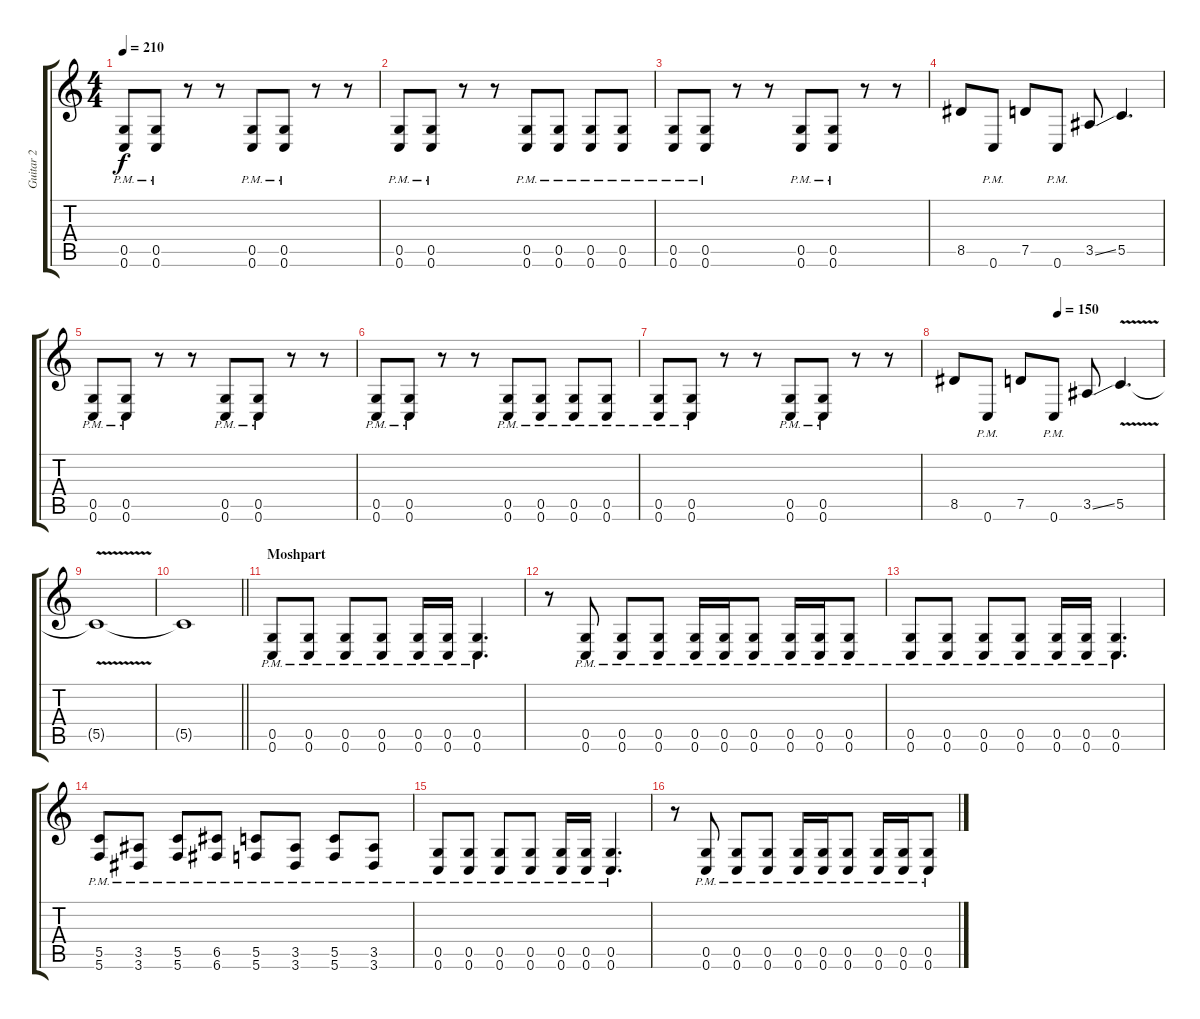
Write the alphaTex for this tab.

\track ("Guitar 2" "Guitar 2") {instrument overdrivenguitar}
\staff {score tabs}
\tuning (D4 A3 F3 C3 G2 C2) {hide}
\ts (4 4)
\tempo 210
\clef g2
\ks c
(0.5{pm} 0.6{pm}).8{dy f} (0.5{pm} 0.6{pm}).8 r.8 r.8 (0.5{pm} 0.6{pm}).8 (0.5{pm} 0.6{pm}).8 r.8 r.8 |
(0.5{pm} 0.6{pm}).8 (0.5{pm} 0.6{pm}).8 r.8 r.8 (0.5{pm} 0.6{pm}).8 (0.5{pm} 0.6{pm}).8 (0.5{pm} 0.6{pm}).8 (0.5{pm} 0.6{pm}).8 |
(0.5{pm} 0.6{pm}).8 (0.5{pm} 0.6{pm}).8 r.8 r.8 (0.5{pm} 0.6{pm}).8 (0.5{pm} 0.6{pm}).8 r.8 r.8 |
8.5.8 0.6{pm}.8 7.5.8 0.6{pm}.8 3.5{ss}.8 5.5.4{d} |
(0.5{pm} 0.6{pm}).8 (0.5{pm} 0.6{pm}).8 r.8 r.8 (0.5{pm} 0.6{pm}).8 (0.5{pm} 0.6{pm}).8 r.8 r.8 |
(0.5{pm} 0.6{pm}).8 (0.5{pm} 0.6{pm}).8 r.8 r.8 (0.5{pm} 0.6{pm}).8 (0.5{pm} 0.6{pm}).8 (0.5{pm} 0.6{pm}).8 (0.5{pm} 0.6{pm}).8 |
(0.5{pm} 0.6{pm}).8 (0.5{pm} 0.6{pm}).8 r.8 r.8 (0.5{pm} 0.6{pm}).8 (0.5{pm} 0.6{pm}).8 r.8 r.8 |
\tempo (150 0.5)
8.5.8 0.6{pm}.8 7.5.8 0.6{pm}.8 3.5{ss}.8 5.5{v}.4{d} |
5.5{t}.1 |
\barLineRight lightlight
5.5{t}.1 |
\section ("" "Moshpart")
(0.5{pm} 0.6{pm}).8 (0.5{pm} 0.6{pm}).8 (0.5{pm} 0.6{pm}).8 (0.5{pm} 0.6{pm}).8 (0.5{pm} 0.6{pm}).16 (0.5{pm} 0.6{pm}).16 (0.5{pm} 0.6{pm}).4{d} |
r.8 (0.5{pm} 0.6{pm}).8 (0.5{pm} 0.6{pm}).8 (0.5{pm} 0.6{pm}).8 (0.5{pm} 0.6{pm}).16 (0.5{pm} 0.6{pm}).16 (0.5{pm} 0.6{pm}).8 (0.5{pm} 0.6{pm}).16 (0.5{pm} 0.6{pm}).16 (0.5{pm} 0.6{pm}).8 |
(0.5{pm} 0.6{pm}).8 (0.5{pm} 0.6{pm}).8 (0.5{pm} 0.6{pm}).8 (0.5{pm} 0.6{pm}).8 (0.5{pm} 0.6{pm}).16 (0.5{pm} 0.6{pm}).16 (0.5{pm} 0.6{pm}).4{d} |
(5.5{pm} 5.6{pm}).8 (3.5{pm} 3.6{pm}).8 (5.5{pm} 5.6{pm}).8 (6.5{pm} 6.6{pm}).8 (5.5{pm} 5.6{pm}).8 (3.5{pm} 3.6{pm}).8 (5.5{pm} 5.6{pm}).8 (3.5{pm} 3.6{pm}).8 |
(0.5{pm} 0.6{pm}).8 (0.5{pm} 0.6{pm}).8 (0.5{pm} 0.6{pm}).8 (0.5{pm} 0.6{pm}).8 (0.5{pm} 0.6{pm}).16 (0.5{pm} 0.6{pm}).16 (0.5{pm} 0.6{pm}).4{d} |
r.8 (0.5{pm} 0.6{pm}).8 (0.5{pm} 0.6{pm}).8 (0.5{pm} 0.6{pm}).8 (0.5{pm} 0.6{pm}).16 (0.5{pm} 0.6{pm}).16 (0.5{pm} 0.6{pm}).8 (0.5{pm} 0.6{pm}).16 (0.5{pm} 0.6{pm}).16 (0.5{pm} 0.6{pm}).8
